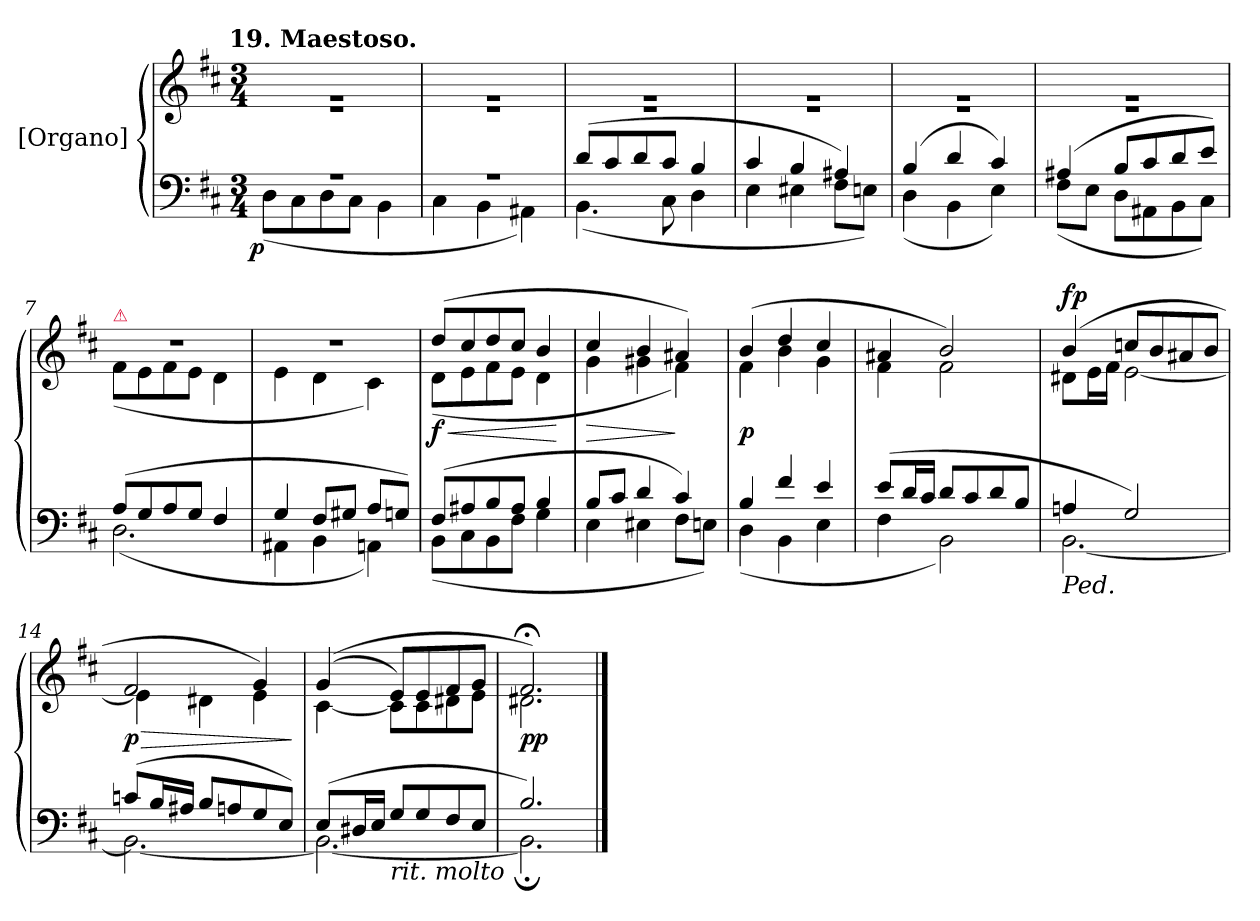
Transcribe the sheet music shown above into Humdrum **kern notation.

**kern	**dynam	**kern	**dynam
*part2	*part2	*part1	*part1
*staff2	*staff2	*staff1	*staff1
*	*	*I"[Organo]	*
*clefF4	*	*clefG2	*
*k[f#c#]	*	*k[f#c#]	*
!!LO:TX:omd:t=19. Maestoso.
*M3/4	*	*M3/4	*
=1	=1	=1	=1
*^	*	*^	*
!	!	!LO:DY:b:rj	!	!	!
2.r	(8D\L	p	2.rg	2.r	.
.	8C#\	.	.	.	.
.	8D\	.	.	.	.
.	8C#\J	.	.	.	.
.	4BB\	.	.	.	.
=2	=2	=2	=2	=2	=2
2.r	4C#\	.	2.rg	2.r	.
.	4BB\	.	.	.	.
.	4AA#X\)	.	.	.	.
=3	=3	=3	=3	=3	=3
(8d/L	(4.BB\	.	2.rg	2.r	.
8c#/	.	.	.	.	.
8d/	.	.	.	.	.
8c#/J	8C#\	.	.	.	.
4B/	4D\	.	.	.	.
=4	=4	=4	=4	=4	=4
4c#/	4E\	.	2.rg	2.r	.
4B/	4E#X\	.	.	.	.
4A#X/)	8F#\L	.	.	.	.
.	8En\J)	.	.	.	.
=5	=5	=5	=5	=5	=5
(4B/	(4D\	.	2.rg	2.r	.
4d/	4BB\	.	.	.	.
4c#/)	4E\)	.	.	.	.
=6	=6	=6	=6	=6	=6
(4A#X/	(8F#\L	.	2.rg	2.r	.
.	8E\J	.	.	.	.
8B/L	8D\L	.	.	.	.
8c#/	8AA#X\	.	.	.	.
8d/	8BB\	.	.	.	.
8e/J)	8C#\J)	.	.	.	.
=7	=7	=7	=7	=7	=7
!	!	!	!LO:TX:a:color=crimson:t=⚠	!	!
(8A/L	(2.D\	.	2.r	(8f#\L	.
8G/	.	.	.	8e\	.
8A/	.	.	.	8f#\	.
8G/J	.	.	.	8e\J	.
4F#/	.	.	.	4d\	.
=8	=8	=8	=8	=8	=8
4G/	4AA#X\	.	2.r	4e\	.
8F#/L	4BB\	.	.	4d\	.
8G#X/J	.	.	.	.	.
8A/L	4AAn\)	.	.	4c#\)	.
8Gn/J)	.	.	.	.	.
=9	=9	=9	=9	=9	=9
!	!	!	!	!	!LO:HP:b
(8F#/L	(8BB\L	.	(8dd/L	(8d\L	< f
8A#X/	8C#\	.	8cc#/	8e\	.
8B/	8BB\	.	8dd/	8f#\	.
8A#/J	8F#\J	.	8cc#/J	8e\J	.
4B/	4G\	.	4b/	4d\	.
*v	*v	*	*	*	*
*	*	*v	*v	*
.	.	.	[
=10	=10	=10	=10
*^	*	*^	*
!	!	!	!	!	!LO:HP:b
8B/L	4E\	.	4cc#/	4g\	>
8c#/J	.	.	.	.	.
4d/	4E#X\	.	4b/	4g#X\	.
4c#/)	8F#\L	.	4a#X/)	4f#\)	]
.	8En\J)	.	.	.	.
=11	=11	=11	=11	=11	=11
4B/	(4D\	.	(4b/	4f#\	p
4f#/	4BB\	.	4dd/	4b\	.
4e/	4E\	.	4cc#/	4g\	.
=12	=12	=12	=12	=12	=12
(8e/L	4F#\	.	4a#X/	4f#\	.
16d/L	.	.	.	.	.
16c#/JJ	.	.	.	.	.
8d/L	2BB\)	.	2b/)	2f#\	.
8c#/	.	.	.	.	.
8d/	.	.	.	.	.
8B/J	.	.	.	.	.
=13	=13	=13	=13	=13	=13
!LO:TX:b:i:t=Ped.	!	!	!	!	!
!	!	!	!	!	!LO:DY:a
4An/	[2.BB\	.	(4b/	8d#X\L	fp
.	.	.	.	16e\L	.
.	.	.	.	16f#\JJ	.
2G/)	.	.	8ccn/L	[2e\	.
.	.	.	8b/	.	.
.	.	.	8a#X/	.	.
.	.	.	8b/J	.	.
=14	=14	=14	=14	=14	=14
!	!	!	!	!	!LO:HP:b
(8cn/L	2.BB\_	.	2f#/	4e\]	> p
16B/L	.	.	.	.	.
16A#X/JJ	.	.	.	.	.
8B/L	.	.	.	4d#X\	.
8An/	.	.	.	.	.
8G/	.	.	4g/)	4e\	.
8E/J)	.	.	.	.	.
*v	*v	*	*	*	*
*	*	*v	*v	*
.	.	.	]
=15	=15	=15	=15
*^	*	*^	*
(8E/L	2.BB\_	.	((4g/	[4c#\	.
16D#X/L	.	.	.	.	.
16E/JJ	.	.	.	.	.
!LO:TX:b:i:t=rit. molto	!	!	!	!	!
8G/L	.	.	8e/L)	8c#\L]	.
8G/	.	.	8e/	8c#\	.
8F#/	.	.	8f#/	8d#X\	.
8E/J	.	.	8g/J	8e\J	.
=16	=16	=16	=16	=16	=16
2.B/)	2.BB;<\]	.	2.f#;</)	2.d#X\	pp
*v	*v	*	*	*	*
*	*	*v	*v	*
==	==	==	==
*-	*-	*-	*-
